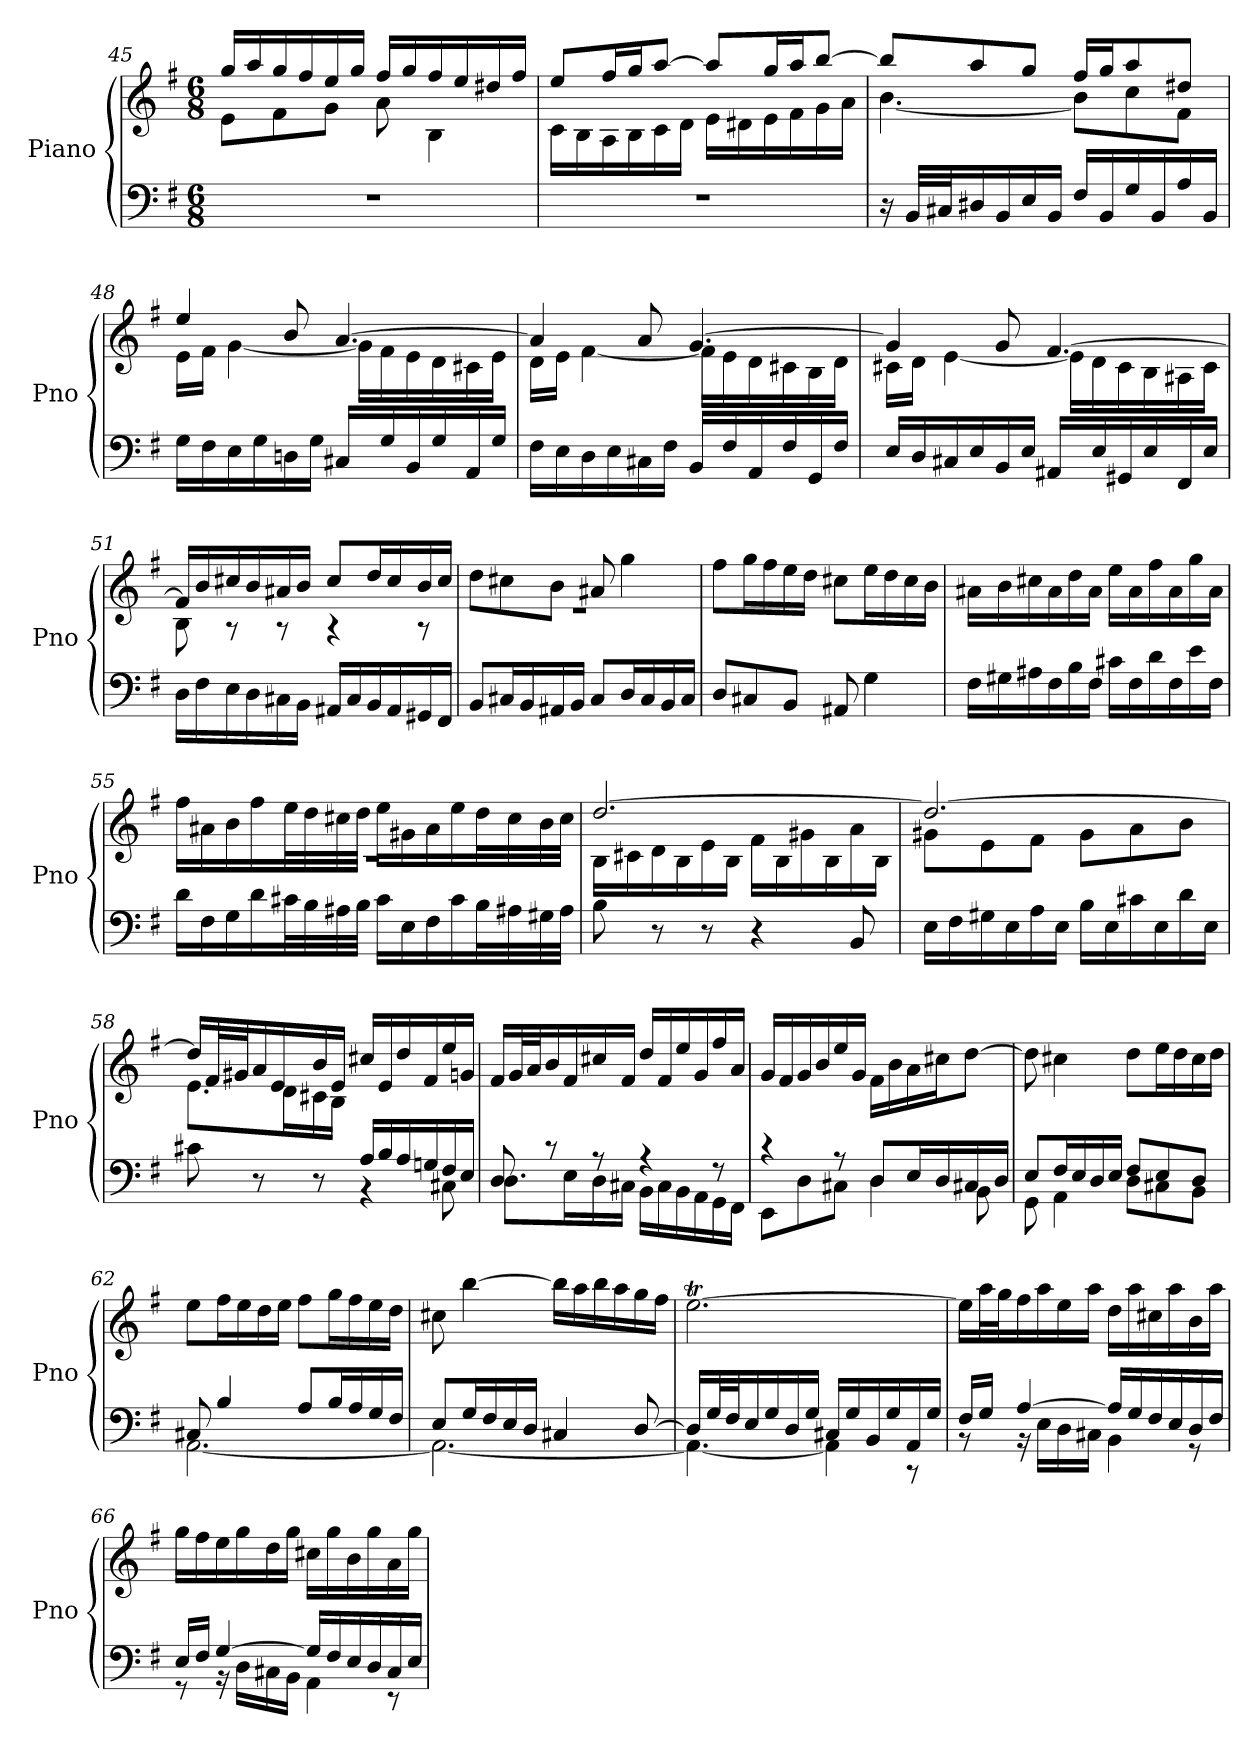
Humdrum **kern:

**kern	**kern
*part1	*part1
*staff2	*staff1
*I"Piano	*
*I'Pno	*
*clefF4	*clefG2
*k[f#]	*k[f#]
*M6/8	*M6/8
=45	=45
*	*^
2.r	16gg/LL	8e\L
.	16aa/	.
.	16gg/	8f#\
.	16ff#/	.
.	16ee/	8g\J
.	16gg/JJ	.
.	16ff#/LL	8a\
.	16gg/	.
.	16ff#/	4B\
.	16ee/	.
.	16dd#X/	.
.	16ff#/JJ	.
!!LO:LB:g=z	!!
=46	=46	=46
2.r	8ee/L	16c\LL
.	.	16B\
.	16ff#/L	16A\
.	16gg/J	16B\
.	[8aa/J	16c\
.	.	16d\JJ
.	8aa/L]	16e\LL
.	.	16d#X\
.	16gg/L	16e\
.	16aa/J	16f#\
.	[8bb/J	16g\
.	.	16a\JJ
=47	=47	=47
16r	8bb/L]	[4.b\
32BB/LLL	.	.
32C#X/J	.	.
16D#X/	8aa/	.
16BB/	.	.
16E/	8gg/J	.
16BB/JJ	.	.
16F#/LL	16ff#/LL	8b\L]
16BB/	16gg/J	.
16G/	8aa/	8cc\
16BB/	.	.
16A/	8dd#X/J	8f#\J
16BB/JJ	.	.
=48	=48	=48
16G\LL	4ee/	16e\LL
16F#\	.	16f#\JJ
16E\	.	[4g\
16G\	.	.
16Dn\	8b/	.
16G\JJ	.	.
16C#X/LL	[4.a/	16g\LL]
16G/	.	16f#\
16BB/	.	16e\
16G/	.	16d\
16AA/	.	16c#X\
16G/JJ	.	16e\JJ
!!LO:LB:g=z	!!
=49	=49	=49
16F#\LL	4a/]	16d\LL
16E\	.	16e\JJ
16D\	.	[4f#\
16E\	.	.
16C#X\	8a/	.
16F#\JJ	.	.
16BB/LL	[4.g/	16f#\LL]
16F#/	.	16e\
16AA/	.	16d\
16F#/	.	16c#X\
16GG/	.	16B\
16F#/JJ	.	16d\JJ
=50	=50	=50
16E/LL	4g/]	16c#X\LL
16D/	.	16d\JJ
16C#X/	.	[4e\
16E/	.	.
16BB/	8g/	.
16E/JJ	.	.
16AA#X/LL	[4.f#/	16e\LL]
16E/	.	16d\
16GG#X/	.	16c#\
16E/	.	16B\
16FF#/	.	16A#X\
16E/JJ	.	16c#\JJ
=51	=51	=51
16D\LL	16f#/LL]	8B\
16F#\	16b/	.
16E\	16cc#X/	8r
16D\	16b/	.
16C#X\	16a#X/	8r
16BB\JJ	16b/JJ	.
16AA#X/LL	8cc#/L	4r
16C#/	.	.
16BB/	16dd/L	.
16AA#/	16cc#/	.
16GG#X/	16b/	8r
16FF#/JJ	16cc#/JJ	.
!!LO:PB:g=z	!!
=52	=52	=52
8BB/L	8dd\L	2.r
16C#X/L	8cc#X\	.
16BB/	.	.
16AA#X/	8b\J	.
16BB/JJ	.	.
8C#/L	8a#X/	.
16D/L	4gg\	.
16C#/	.	.
16BB/	.	.
16C#/JJ	.	.
*	*v	*v
=53	=53
8D/L	8ff#\L
8C#X/	16gg\L
.	16ff#\
8BB/J	16ee\
.	16dd\JJ
8AA#X/	8cc#X\L
4G\	16ee\L
.	16dd\
.	16cc#\
.	16b\JJ
=54	=54
16F#\LL	16a#X\LL
16G#X\	16b\
16A#X\	16cc#X\
16F#\	16a#\
16B\	16dd\
16F#\JJ	16a#\JJ
16c#X\LL	16ee\LL
16F#\	16a#\
16d\	16ff#\
16F#\	16a#\
16e\	16gg\
16F#\JJ	16a#\JJ
!!LO:LB:g=z
=55	=55
*	*^
16d\LL	16ff#\LL	2.r
16F#\	16a#X\	.
16G\	16b\	.
16d\	16ff#\	.
32c#X\L	32ee\L	.
32B\	32dd\	.
32A#X\	32cc#X\	.
32B\JJJ	32dd\JJJ	.
16c#\LL	16ee\LL	.
16E\	16g#X\	.
16F#\	16a#\	.
16c#\	16ee\	.
32B\L	32dd\L	.
32A#X\	32cc#\	.
32G#X\	32b\	.
32A#\JJJ	32cc#\JJJ	.
=56	=56	=56
8B\	[2.dd/	16B\LL
.	.	16c#X\
8r	.	16d\
.	.	16B\
8r	.	16e\
.	.	16B\JJ
4r	.	16f#\LL
.	.	16B\
.	.	16g#X\
.	.	16B\
8BB/	.	16a\
.	.	16B\JJ
!!LO:LB:g=z	!!
=57	=57	=57
16E\LL	2.dd/_	8g#X\L
16F#\	.	.
16G#X\	.	8e\
16E\	.	.
16A\	.	8f#\J
16E\JJ	.	.
16B\LL	.	8g#\L
16E\	.	.
16c#X\	.	8a\
16E\	.	.
16d\	.	8b\J
16E\JJ	.	.
=58	=58	=58
*^	*	*
8c#X\	4.ryy	16dd/LL]	8.e\L
.	.	32f#/L	.
.	.	32g#X/J	.
8r	.	16a/	.
.	.	16e/	16d\L
8r	.	16b/	16c#X\
.	.	16e/JJ	16B\JJ
16A/LL	4r	16cc#X/LL	4.ryy
16B/	.	16e/	.
16A/	.	16dd/	.
16Gn/	.	16f#/	.
16F#/	8C#X\	16ee/	.
16E/JJ	.	16gn/JJ	.
*	*	*v	*v
=59	=59	=59
8D/	8.D\L	16f#/LL
.	.	32g/L
.	.	32a/J
8r	.	16b/
.	16E\L	16f#/
8r	16D\	16cc#X/
.	16C#X\JJ	16f#/JJ
4r	16BB\LL	16dd/LL
.	16C#\	16f#/
.	16BB\	16ee/
.	16AA\	16g/
8r	16GG\	16ff#/
.	16FF#\JJ	16a/JJ
!!LO:LB:g=z
=60	=60	=60
4r	8EE\L	16g/LL
.	.	16f#/
.	8D\	16g/
.	.	16b/
8r	8C#X\J	16ee/
.	.	16g/JJ
8D/L	4D\	16f#\LL
.	.	16b\
16E/L	.	16a\
16D/	.	16cc#X\J
16C#X/	8BB\	[8dd\J
16D/JJ	.	.
=61	=61	=61
8E/L	8GG\	8dd\]
16F#/L	4AA\	4cc#X\
16E/	.	.
16D/	.	.
16E/JJ	.	.
8F#/L	8D\L	8dd\L
8E/	8C#X\	16ee\L
.	.	16dd\
8D/J	8BB\J	16cc#\
.	.	16dd\JJ
=62	=62	=62
8C#X/	[2.AA\	8ee\L
4B/	.	16ff#\L
.	.	16ee\
.	.	16dd\
.	.	16ee\JJ
8A/L	.	8ff#\L
16B/L	.	16gg\L
16A/	.	16ff#\
16G/	.	16ee\
16F#/JJ	.	16dd\JJ
!!LO:PB:g=z
=63	=63	=63
8E/L	2.AA\_	8cc#X\
16G/L	.	[4bb\
16F#/	.	.
16E/	.	.
16D/JJ	.	.
4C#X/	.	16bb\LL]
.	.	16aa\
.	.	16bb\
.	.	16aa\
[8D/	.	16gg\
.	.	16ff#\JJ
=64	=64	=64
16D/LL]	4.AA\_	[2.eeT\
32G/L	.	.
32F#/J	.	.
16E/	.	.
16G/	.	.
16D/	.	.
16G/JJ	.	.
16C#X/LL	4AA\]	.
16G/	.	.
16BB/	.	.
16G/	.	.
16AA/	8r	.
16G/JJ	.	.
=65	=65	=65
16F#/LL	8r	16ee\LL]
16G/JJ	.	32aa\L
.	.	32gg\J
[4A/	16r	16ff#\
.	16E\LL	16aa\
.	16D\	16ee\
.	16C#X\JJ	16aa\JJ
16A/LL]	4BB\	16dd\LL
16G/	.	16aa\
16F#/	.	16cc#X\
16E/	.	16aa\
16D/	8r	16b\
16F#/JJ	.	16aa\JJ
!!LO:LB:g=z
=66	=66	=66
16E/LL	8r	16gg\LL
16F#/JJ	.	16ff#\
[4G/	16r	16ee\
.	16D\LL	16gg\
.	16C#X\	16dd\
.	16BB\JJ	16gg\JJ
16G/LL]	4AA\	16cc#X\LL
16F#/	.	16gg\
16E/	.	16b\
16D/	.	16gg\
16C#/	8r	16a\
16E/JJ	.	16gg\JJ
*v	*v	*
=	=
*-	*-
